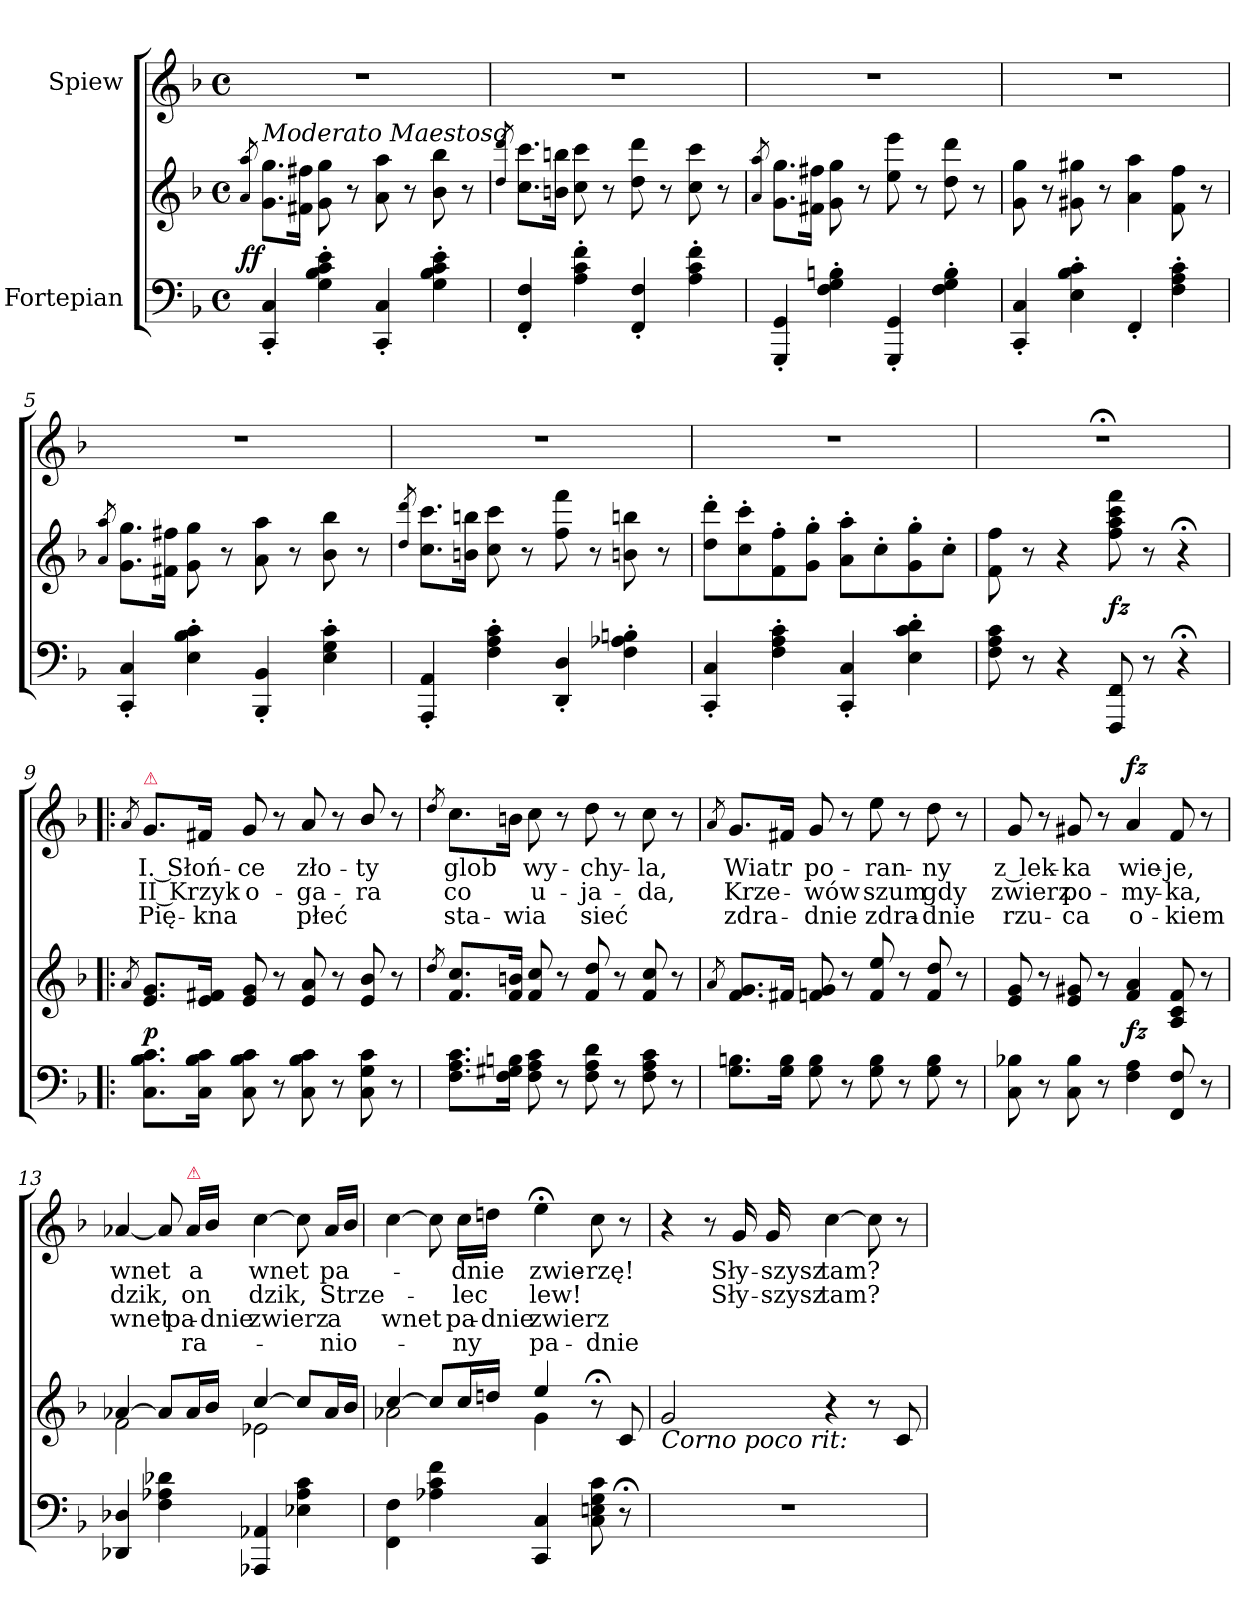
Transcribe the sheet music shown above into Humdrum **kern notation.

**kern	**kern	**dynam	**kern	**text	**text	**text	**text	**dynam
*part2	*part2	*part2	*part1	*part1	*part1	*part1	*part1	*part1
*staff3	*staff2	*staff2/3	*staff1	*staff1	*staff1	*staff1	*staff1	*staff1
*I"Fortepian	*	*	*I"Spiew	*	*	*	*	*
*clefF4	*clefG2	*	*clefG2	*	*	*	*	*
*k[b-]	*k[b-]	*	*k[b-]	*	*	*	*	*
*F:	*F:	*	*F:	*	*	*	*	*
*M4/4	*M4/4	*	*M4/4	*	*	*	*	*
*met(c)	*met(c)	*	*met(c)	*	*	*	*	*
=1	=1	=1	=1	=1	=1	=1	=1	=1
.	8qa/ 8qaa/	.	.	.	.	.	.	.
!	!LO:TX:a:i:t=Moderato Maestoso	!	!	!	!	!	!	!
!	!	!LO:DY:rj	!	!	!	!	!	!
4CC'</ 4C'</	8.g\ 8.gg\L	ff	1r	.	.	.	.	.
.	16f#X\ 16ff#X\Jk	.	.	.	.	.	.	.
4G'<\ 4B-'<\ 4c'<\ 4e'<\	8g\ 8gg\	.	.	.	.	.	.	.
.	8r	.	.	.	.	.	.	.
4CC'</ 4C'</	8a\ 8aa\	.	.	.	.	.	.	.
.	8r	.	.	.	.	.	.	.
4G'<\ 4B-'<\ 4c'<\ 4e'<\	8b-\ 8bb-\	.	.	.	.	.	.	.
.	8r	.	.	.	.	.	.	.
=2	=2	=2	=2	=2	=2	=2	=2	=2
.	8qdd/ 8qddd/	.	.	.	.	.	.	.
4FF'</ 4F'</	8.cc\ 8.ccc\L	.	1r	.	.	.	.	.
.	16bn\ 16bbn\Jk	.	.	.	.	.	.	.
4A'<\ 4c'<\ 4f'<\	8cc\ 8ccc\	.	.	.	.	.	.	.
.	8r	.	.	.	.	.	.	.
4FF'</ 4F'</	8dd\ 8ddd\	.	.	.	.	.	.	.
.	8r	.	.	.	.	.	.	.
4A'<\ 4c'<\ 4f'<\	8cc\ 8ccc\	.	.	.	.	.	.	.
.	8r	.	.	.	.	.	.	.
=3	=3	=3	=3	=3	=3	=3	=3	=3
.	8qa/ 8qaa/	.	.	.	.	.	.	.
4GGG'</ 4GG'</	8.g\ 8.gg\L	.	1r	.	.	.	.	.
.	16f#X\ 16ff#X\Jk	.	.	.	.	.	.	.
4F'<\ 4G'<\ 4Bn'<\	8g\ 8gg\	.	.	.	.	.	.	.
.	8r	.	.	.	.	.	.	.
4GGG'</ 4GG'</	8ee\ 8eee\	.	.	.	.	.	.	.
.	8r	.	.	.	.	.	.	.
4F'<\ 4G'<\ 4B'<\	8dd\ 8ddd\	.	.	.	.	.	.	.
.	8r	.	.	.	.	.	.	.
=4	=4	=4	=4	=4	=4	=4	=4	=4
4CC'</ 4C'</	8g\ 8gg\	.	1r	.	.	.	.	.
.	8r	.	.	.	.	.	.	.
4E'<\ 4B-'<\ 4c'<\	8g#X\ 8gg#X\	.	.	.	.	.	.	.
.	8r	.	.	.	.	.	.	.
4FF'</	4a\ 4aa\	.	.	.	.	.	.	.
4F'<\ 4A'<\ 4c'<\	8f\ 8ff\	.	.	.	.	.	.	.
.	8r	.	.	.	.	.	.	.
=5	=5	=5	=5	=5	=5	=5	=5	=5
.	8qa/ 8qaa/	.	.	.	.	.	.	.
4CC'</ 4C'</	8.g\ 8.gg\L	.	1r	.	.	.	.	.
.	16f#X\ 16ff#X\Jk	.	.	.	.	.	.	.
4E'<\ 4B-'<\ 4c'<\	8g\ 8gg\	.	.	.	.	.	.	.
.	8r	.	.	.	.	.	.	.
4BBB-'</ 4BB-'</	8a\ 8aa\	.	.	.	.	.	.	.
.	8r	.	.	.	.	.	.	.
4E'<\ 4G'<\ 4c'<\	8b-\ 8bb-\	.	.	.	.	.	.	.
.	8r	.	.	.	.	.	.	.
=6	=6	=6	=6	=6	=6	=6	=6	=6
.	8qdd/ 8qddd/	.	.	.	.	.	.	.
4AAA'</ 4AA'</	8.cc\ 8.ccc\L	.	1r	.	.	.	.	.
.	16bn\ 16bbn\Jk	.	.	.	.	.	.	.
4F'<\ 4A'<\ 4c'<\	8cc\ 8ccc\	.	.	.	.	.	.	.
.	8r	.	.	.	.	.	.	.
4DD'</ 4D'</	8ff\ 8fff\	.	.	.	.	.	.	.
.	8r	.	.	.	.	.	.	.
4F'<\ 4A-X'<\ 4Bn'<\	8bn\ 8bbn\	.	.	.	.	.	.	.
.	8r	.	.	.	.	.	.	.
=7	=7	=7	=7	=7	=7	=7	=7	=7
4CC'</ 4C'</	8dd'\ 8ddd'\L	.	1r	.	.	.	.	.
.	8cc'\ 8ccc'\	.	.	.	.	.	.	.
4F'<\ 4A'<\ 4c'<\	8f'\ 8ff'\	.	.	.	.	.	.	.
.	8g'\ 8gg'\J	.	.	.	.	.	.	.
4CC'</ 4C'</	8a'\ 8aa'\L	.	.	.	.	.	.	.
.	8cc'\	.	.	.	.	.	.	.
4E'<\ 4c'<\ 4d'<\	8g'\ 8gg'\	.	.	.	.	.	.	.
.	8cc'\J	.	.	.	.	.	.	.
=8	=8	=8	=8	=8	=8	=8	=8	=8
8F\ 8A\ 8c\	8f\ 8ff\	.	1r;<	.	.	.	.	.
8r	8r	.	.	.	.	.	.	.
4r	4r	.	.	.	.	.	.	.
8FFF/ 8FF/	8ff\ 8aa\ 8ccc\ 8fff\	fz	.	.	.	.	.	.
8r	8r	.	.	.	.	.	.	.
4r;<	4r;<	.	.	.	.	.	.	.
=9!|:	=9!|:	=9!|:	=9!|:	=9!|:	=9!|:	=9!|:	=9!|:	=9!|:
.	8qa/	.	8qa/	.	.	.	.	.
!	!	!	!LO:TX:a:color=crimson:t=⚠	!	!	!	!	!
8.C\ 8.B-\ 8.c\L	8.e/ 8.g/L	p	8.g/L	I. Słoń-	II Krzyk	Pię-	.	.
16C\ 16B-\ 16c\Jk	16e/ 16f#X/Jk	.	16f#X/Jk	.	.	-kna	.	.
8C\ 8B-\ 8c\	8e/ 8g/	.	8g/	-ce	o-	.	.	.
8r	8r	.	8r	.	.	.	.	.
8C\ 8B-\ 8c\	8e/ 8a/	.	8a/	zło-	-ga-	płeć	.	.
8r	8r	.	8r	.	.	.	.	.
8C\ 8G\ 8c\	8e/ 8b-/	.	8b-/	-ty	-ra	.	.	.
8r	8r	.	8r	.	.	.	.	.
=10	=10	=10	=10	=10	=10	=10	=10	=10
.	8qdd/	.	8qdd/	.	.	.	.	.
8.F\ 8.A\ 8.c\L	8.f/ 8.cc/L	.	8.cc\L	glob	co	sta-	.	.
16F\ 16G#X\ 16Bn\Jk	16f/ 16bn/Jk	.	16bn\Jk	.	.	-wia	.	.
8F\ 8A\ 8c\	8f/ 8cc/	.	8cc\	wy-	u-	.	.	.
8r	8r	.	8r	.	.	.	.	.
8F\ 8A\ 8d\	8f/ 8dd/	.	8dd\	-chy-	-ja-	sieć	.	.
8r	8r	.	8r	.	.	.	.	.
8F\ 8A\ 8c\	8f/ 8cc/	.	8cc\	-la,	-da,	.	.	.
8r	8r	.	8r	.	.	.	.	.
=11	=11	=11	=11	=11	=11	=11	=11	=11
.	8qa/	.	8qa/	.	.	.	.	.
8.G\ 8.Bn\L	8.f/ 8.g/L	.	8.g/L	Wiatr	Krze-	zdra-	.	.
16G\ 16B\Jk	16f#X/Jk	.	16f#X/Jk	.	.	.	.	.
8G\ 8B\	8fn/ 8g/	.	8g/	po-	-wów	-dnie	.	.
8r	8r	.	8r	.	.	.	.	.
8G\ 8B\	8f/ 8ee/	.	8ee\	-ran-	szum	zdra-	.	.
8r	8r	.	8r	.	.	.	.	.
8G\ 8B\	8f/ 8dd/	.	8dd\	-ny	gdy	-dnie	.	.
8r	8r	.	8r	.	.	.	.	.
=12	=12	=12	=12	=12	=12	=12	=12	=12
8C\ 8B-X\	8e/ 8g/	.	8g/	z lek-	zwierz	rzu-	.	.
8r	8r	.	8r	.	.	.	.	.
8C\ 8B-\	8e/ 8g#X/	.	8g#X/	-ka	po-	-ca	.	.
8r	8r	.	8r	.	.	.	.	.
!	!	!	!	!	!	!	!	!LO:DY:b
4F\ 4A\	4f/ 4a/	fz	4a/	wie-	-my-	o-	.	fz
8FF/ 8F/	8A/ 8c/ 8f/	.	8f/	-je,	-ka,	-kiem	.	.
8r	8r	.	8r	.	.	.	.	.
=13	=13	=13	=13	=13	=13	=13	=13	=13
*	*^	*	*	*	*	*	*	*
4DD-X/ 4D-X/	[4a-X/	2f\	.	[4a-X/	wnet	dzik,	wnet	.	.
4F\ 4A-X\ 4d-X\	8a-/L]	.	.	8a-/]	.	.	.	.	.
!	!	!	!	!LO:TX:a:color=crimson:t=⚠	!	!	!	!	!
.	16a-/L	.	.	16a-/LL	a	on	pa-	ra-	.
.	16b-/JJ	.	.	16b-/JJ	.	.	-dnie	.	.
4AAA-X/ 4AA-X/	[4cc/	2e-X\	.	[4cc\	wnet	dzik,	zwierz	.	.
4E-X\ 4A-\ 4c\	8cc/L]	.	.	8cc\]	.	.	.	.	.
.	16a-/L	.	.	16a-/LL	pa-	Strze-	a	-nio-	.
.	16b-/JJ	.	.	16b-/JJ	.	.	.	.	.
=14	=14	=14	=14	=14	=14	=14	=14	=14	=14
4FF\ 4F\	[4cc/	2a-X\	.	[4cc\	.	.	wnet	.	.
4A-X\ 4c\ 4f\	8cc/L]	.	.	8cc\]	.	.	.	.	.
.	16cc/L	.	.	16cc\LL	-dnie	-lec	pa-	-ny	.
.	16ddn/JJ	.	.	16ddn\JJ	.	.	-dnie	.	.
4CC/ 4C/	4ee/	4g\	.	4ee;<\	zwie-	lew!	zwierz	pa-	.
8C\ 8En\ 8G\ 8c\	8r;<	4ryy	.	8cc\	-rzę!	.	.	-dnie	.
8r;<	8c/	.	.	8r	.	.	.	.	.
*	*v	*v	*	*	*	*	*	*	*
=15	=15	=15	=15	=15	=15	=15	=15	=15
!	!LO:TX:b:i:t=Corno poco rit&colon;	!	!	!	!	!	!	!
1r	2g/	.	4r	.	.	.	.	.
.	.	.	8r	.	.	.	.	.
.	.	.	16g/	Sły-	Sły-	.	.	.
.	.	.	16g/	-szysz	-szysz	.	.	.
.	4r	.	[4cc\	tam?	tam?	.	.	.
.	8r	.	8cc\]	.	.	.	.	.
.	8c/	.	8r	.	.	.	.	.
=	=	=	=	=	=	=	=	=
*-	*-	*-	*-	*-	*-	*-	*-	*-
